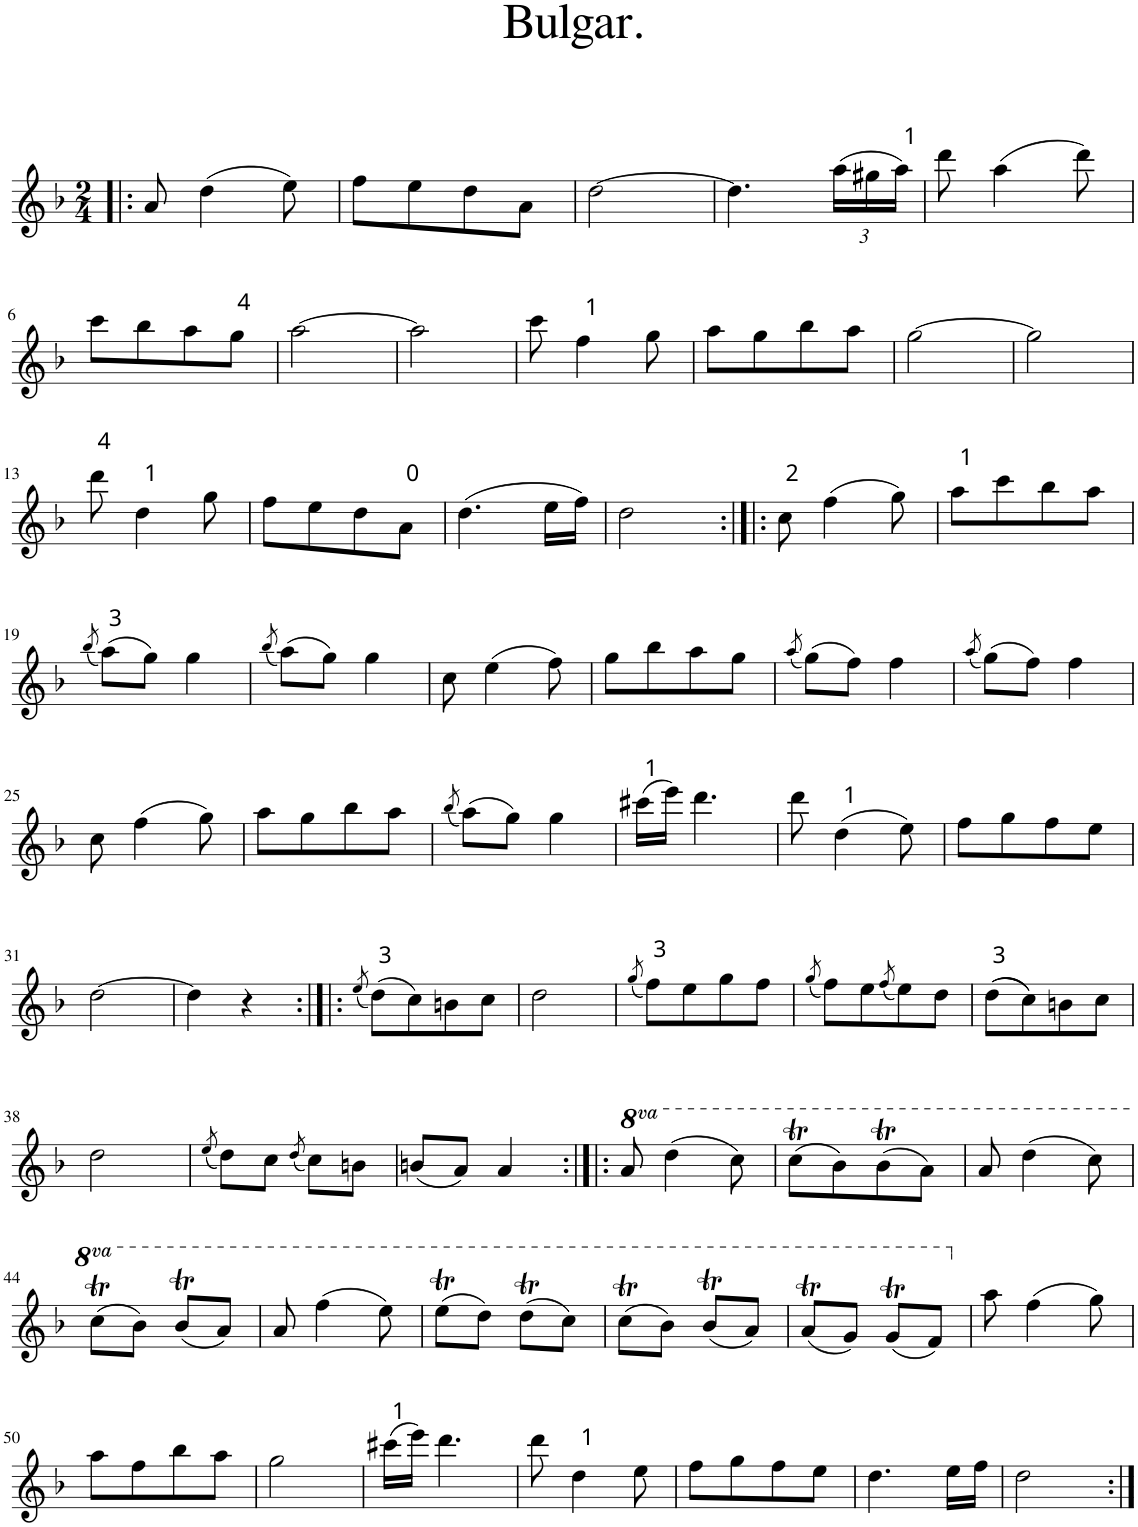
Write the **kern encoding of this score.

**kern
*part1
*staff1
*I"Piano
*I'Pno
*clefG2
*k[b-]
*d:
*M2/4
=1!|:
8a/
(4dd\
8ee\)
=2
8ff\L
8ee\
8dd\
8a\J
=3
[2dd\
=4
4.dd\]
*Xbrackettup
(24aa\LL
24gg#X\
24aa\JJ)
=5
8ddd\
(4aa\
8ddd\)
!!LO:LB:g=z
=6
8ccc\L
8bb-\
8aa\
8gg\J
=7
[2aa\
=8
2aa\]
=9
8ccc\
4ff\
8gg\
=10
8aa\L
8gg\
8bb-\
8aa\J
=11
[2gg\
=12
2gg\]
!!LO:LB:g=z
=13
8ddd\
4dd\
8gg\
=14
8ff\L
8ee\
8dd\
8a\J
=15
(4.dd\
16ee\LL
16ff\JJ)
=16
2dd\
=17:|!|:
8cc\
(4ff\
8gg\)
=18
8aa\L
8ccc\
8bb-\
8aa\J
!!LO:LB:g=z
=19
(8qbb-/
(8aa\L)
8gg\J)
4gg\
=20
(8qbb-/
(8aa\L)
8gg\J)
4gg\
=21
8cc\
(4ee\
8ff\)
=22
8gg\L
8bb-\
8aa\
8gg\J
=23
(8qaa/
(8gg\L)
8ff\J)
4ff\
=24
(8qaa/
(8gg\L)
8ff\J)
4ff\
!!LO:LB:g=z
=25
8cc\
(4ff\
8gg\)
=26
8aa\L
8gg\
8bb-\
8aa\J
=27
(8qbb-/
(8aa\L)
8gg\J)
4gg\
=28
(16ccc#X\LL
16eee\JJ)
4.ddd\
=29
8ddd\
(4dd\
8ee\)
=30
8ff\L
8gg\
8ff\
8ee\J
!!LO:LB:g=z
=31
[2dd\
=32
4dd\]
4r
=33:|!|:
(8qee/
(8dd\L)
8cc\)
8bn\
8cc\J
=34
2dd\
=35
(8qgg/
8ff\L)
8ee\
8gg\
8ff\J
=36
(8qgg/
8ff\L)
8ee\
(8qff/
8ee\)
8dd\J
=37
((8dd\L
8cc\))
8bn\
8cc\J
!!LO:LB:g=z
=38
2dd\
=39
(8qee/
8dd\L)
8cc\J
(8qdd/
8cc\L)
8bn\J
=40
(8bn/L
8a/J)
4a/
=41:|!|:
*8va
8aa/
(4ddd\
8ccc\)
=42
(8cccT\L
8bb-\)
(8bb-T\
8aa\J)
=43
8aa/
(4ddd\
8ccc\)
!!LO:LB:g=z
=44
(8cccT\L
8bb-\J)
(8bb-T/L
8aa/J)
=45
8aa/
(4fff\
8eee\)
=46
(8eeet\L
8ddd\J)
(8dddT\L
8ccc\J)
=47
(8cccT\L
8bb-\J)
(8bb-T/L
8aa/J)
=48
(8aat/L
8gg/J)
(8ggT/L
8ff/J)
=49
*X8va
8aa\
(4ff\
8gg\)
!!LO:LB:g=z
=50
8aa\L
8ff\
8bb-\
8aa\J
=51
2gg\
=52
(16ccc#X\LL
16eee\JJ)
4.ddd\
=53
8ddd\
4dd\
8ee\
=54
8ff\L
8gg\
8ff\
8ee\J
=55
4.dd\
16ee\LL
16ff\JJ
=56
2dd\
=:|!
*-
